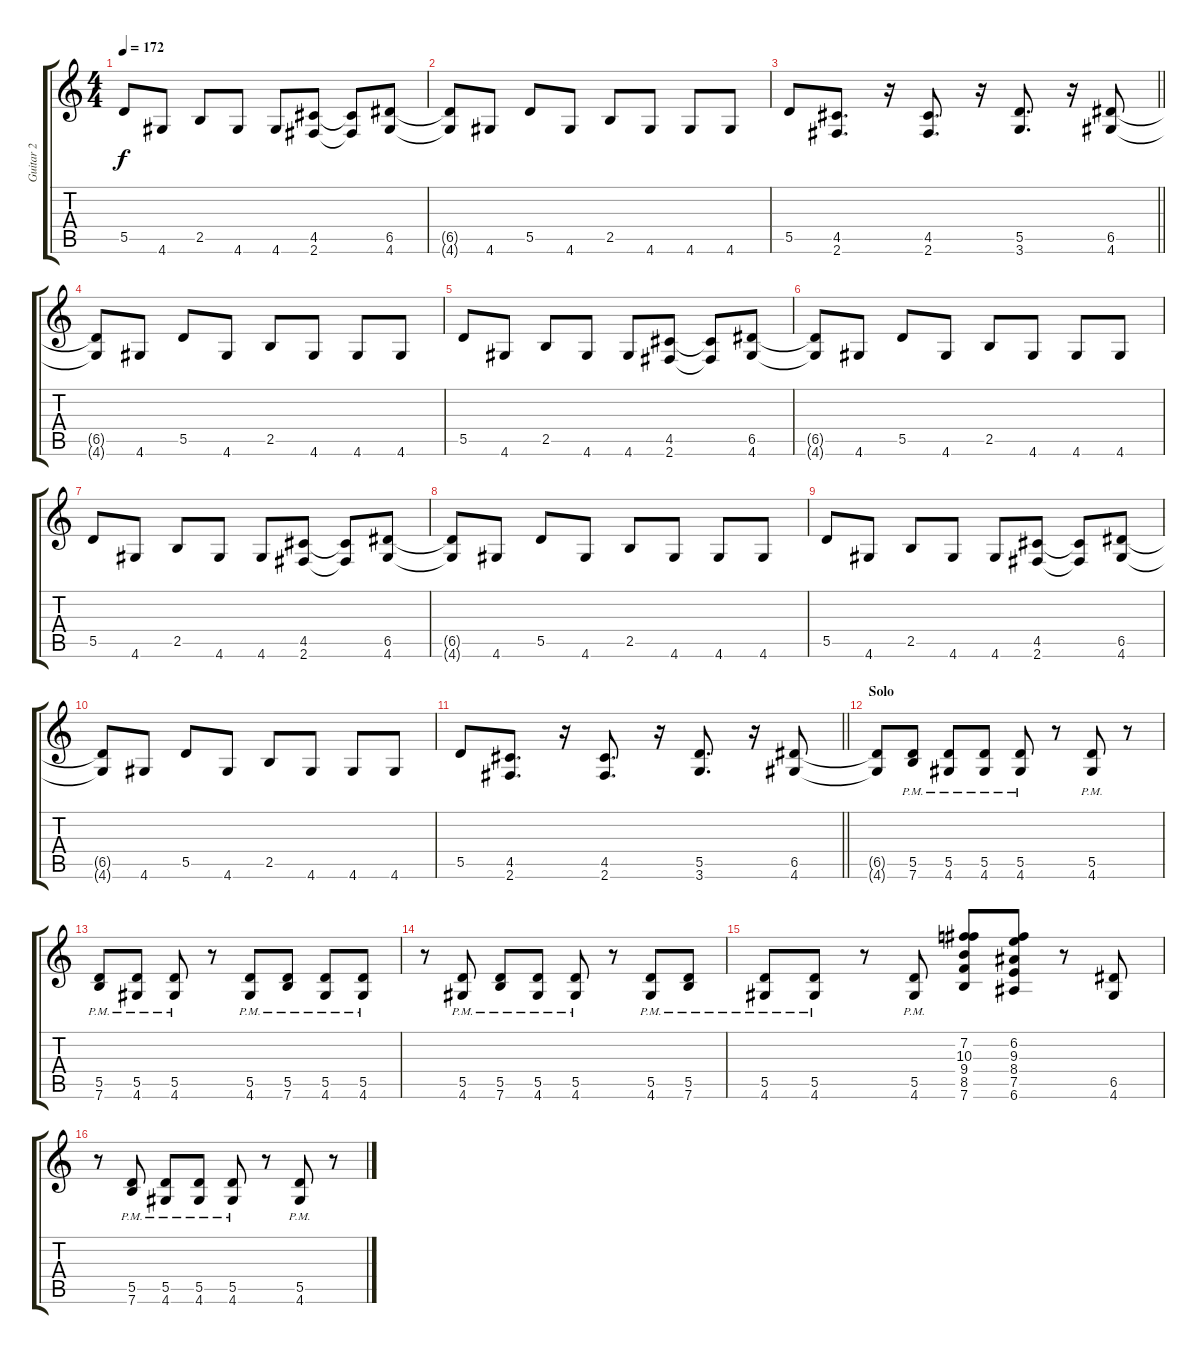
\track ("Guitar 2" "Guitar 2") {instrument overdrivenguitar}
\staff {score tabs}
\tuning (E4 B3 G3 D3 A2 E2) {hide}
\ts (4 4)
\tempo 172
\clef g2
\ks c
5.5.8{dy f} 4.6.8 2.5.8 4.6.8 4.6.8 (4.5 2.6).8 (4.5{t} 2.6{t}).8 (6.5 4.6).8 |
(6.5{t} 4.6{t}).8 4.6.8 5.5.8 4.6.8 2.5.8 4.6.8 4.6.8 4.6.8 |
\barLineRight lightlight
5.5.8 (4.5 2.6).8{d} r.16 (4.5 2.6).8{d} r.16 (5.5 3.6).8{d} r.16 (6.5 4.6).8 |
(6.5{t} 4.6{t}).8 4.6.8 5.5.8 4.6.8 2.5.8 4.6.8 4.6.8 4.6.8 |
5.5.8 4.6.8 2.5.8 4.6.8 4.6.8 (4.5 2.6).8 (4.5{t} 2.6{t}).8 (6.5 4.6).8 |
(6.5{t} 4.6{t}).8 4.6.8 5.5.8 4.6.8 2.5.8 4.6.8 4.6.8 4.6.8 |
5.5.8 4.6.8 2.5.8 4.6.8 4.6.8 (4.5 2.6).8 (4.5{t} 2.6{t}).8 (6.5 4.6).8 |
(6.5{t} 4.6{t}).8 4.6.8 5.5.8 4.6.8 2.5.8 4.6.8 4.6.8 4.6.8 |
5.5.8 4.6.8 2.5.8 4.6.8 4.6.8 (4.5 2.6).8 (4.5{t} 2.6{t}).8 (6.5 4.6).8 |
(6.5{t} 4.6{t}).8 4.6.8 5.5.8 4.6.8 2.5.8 4.6.8 4.6.8 4.6.8 |
\barLineRight lightlight
5.5.8 (4.5 2.6).8{d} r.16 (4.5 2.6).8{d} r.16 (5.5 3.6).8{d} r.16 (6.5 4.6).8 |
\section ("" "Solo")
(6.5{t} 4.6{t}).8 (5.5{pm} 7.6{pm}).8 (5.5{pm} 4.6{pm}).8 (5.5{pm} 4.6{pm}).8 (5.5{pm} 4.6{pm}).8 r.8 (5.5{pm} 4.6{pm}).8 r.8 |
(5.5{pm} 7.6{pm}).8 (5.5{pm} 4.6{pm}).8 (5.5{pm} 4.6{pm}).8 r.8 (5.5{pm} 4.6{pm}).8 (5.5{pm} 7.6{pm}).8 (5.5{pm} 4.6{pm}).8 (5.5{pm} 4.6{pm}).8 |
r.8 (5.5{pm} 4.6{pm}).8 (5.5{pm} 7.6{pm}).8 (5.5{pm} 4.6{pm}).8 (5.5{pm} 4.6{pm}).8 r.8 (5.5{pm} 4.6{pm}).8 (5.5{pm} 7.6{pm}).8 |
(5.5{pm} 4.6{pm}).8 (5.5{pm} 4.6{pm}).8 r.8 (5.5{pm} 4.6{pm}).8 (7.2 10.3 9.4 8.5 7.6).8 (6.2 9.3 8.4 7.5 6.6).8 r.8 (6.5 4.6).8 |
r.8 (5.5{pm} 7.6{pm}).8 (5.5{pm} 4.6{pm}).8 (5.5{pm} 4.6{pm}).8 (5.5{pm} 4.6{pm}).8 r.8 (5.5{pm} 4.6{pm}).8 r.8
